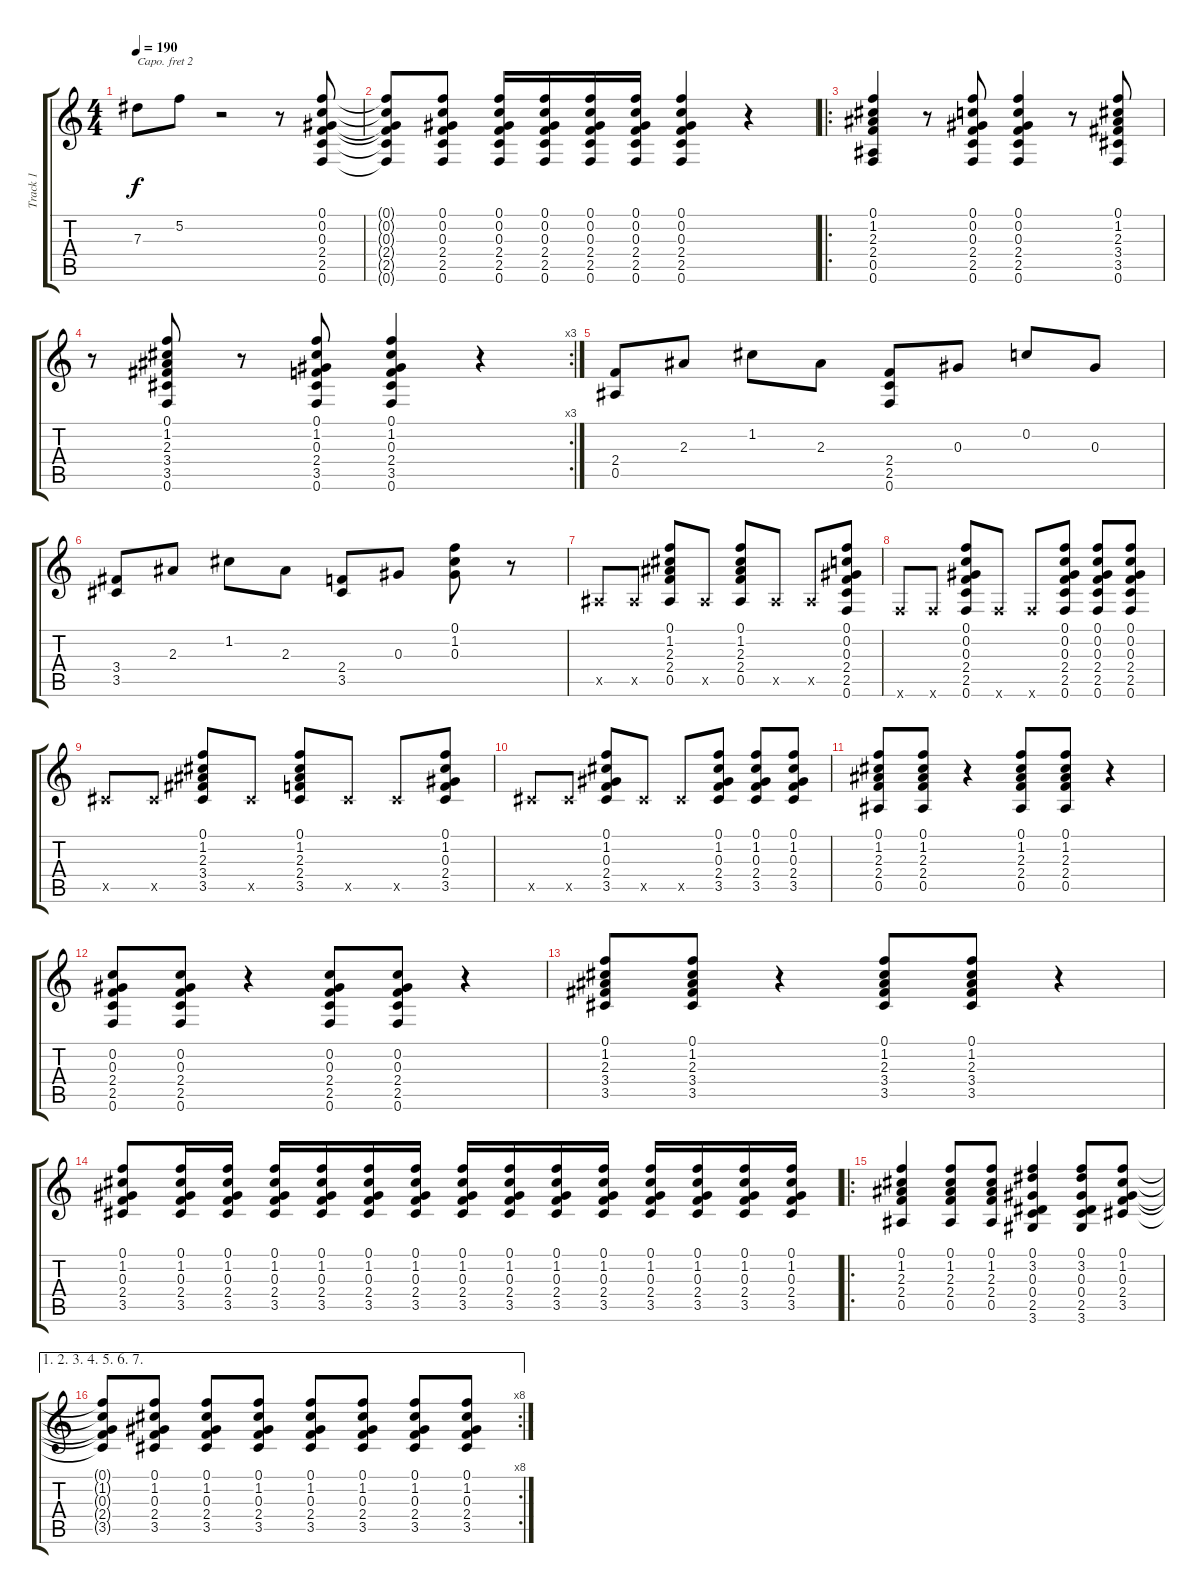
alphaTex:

\track ("Track 1" "Track 1") {instrument acousticguitarsteel}
\staff {score tabs}
\capo 2
\tuning (Eb4 Bb3 Gb3 Db3 Ab2 Eb2) {hide}
\ts (4 4)
\tempo 190
\clef g2
\ks c
7.3.8{dy f} 5.2.8 r.2 r.8 (0.1 0.2 0.3 2.4 2.5 0.6).8 |
(0.1{t} 0.2{t} 0.3{t} 2.4{t} 2.5{t} 0.6{t}).8 (0.1 0.2 0.3 2.4 2.5 0.6).8 (0.1 0.2 0.3 2.4 2.5 0.6).16 (0.1 0.2 0.3 2.4 2.5 0.6).16 (0.1 0.2 0.3 2.4 2.5 0.6).16 (0.1 0.2 0.3 2.4 2.5 0.6).16 (0.1 0.2 0.3 2.4 2.5 0.6).4 r.4 |
\ro
(0.1 1.2 2.3 2.4 0.5 0.6).4 r.8 (0.1 0.2 0.3 2.4 2.5 0.6).8 (0.1 0.2 0.3 2.4 2.5 0.6).4 r.8 (0.1 1.2 2.3 3.4 3.5 0.6).8 |
\rc 3
r.8 (0.1 1.2 2.3 3.4 3.5 0.6).8 r.8 (0.1 1.2 0.3 2.4 3.5 0.6).8 (0.1 1.2 0.3 2.4 3.5 0.6).4 r.4 |
(2.4 0.5).8 2.3.8 1.2.8 2.3.8 (2.4 2.5 0.6).8 0.3.8 0.2.8 0.3.8 |
(3.4 3.5).8 2.3.8 1.2.8 2.3.8 (2.4 3.5).8 0.3.8 (0.1 1.2 0.3).8 r.8 |
0.5{x}.8 0.5{x}.8 (0.1 1.2 2.3 2.4 0.5).8 0.5{x}.8 (0.1 1.2 2.3 2.4 0.5).8 0.5{x}.8 0.5{x}.8 (0.1 0.2 0.3 2.4 2.5 0.6).8 |
0.6{x}.8 0.6{x}.8 (0.1 0.2 0.3 2.4 2.5 0.6).8 0.6{x}.8 0.6{x}.8 (0.1 0.2 0.3 2.4 2.5 0.6).8 (0.1 0.2 0.3 2.4 2.5 0.6).8 (0.1 0.2 0.3 2.4 2.5 0.6).8 |
3.5{x}.8 3.5{x}.8 (0.1 1.2 2.3 3.4 3.5).8 3.5{x}.8 (0.1 1.2 2.3 2.4 3.5).8 3.5{x}.8 3.5{x}.8 (0.1 1.2 0.3 2.4 3.5).8 |
3.5{x}.8 3.5{x}.8 (0.1 1.2 0.3 2.4 3.5).8 3.5{x}.8 3.5{x}.8 (0.1 1.2 0.3 2.4 3.5).8 (0.1 1.2 0.3 2.4 3.5).8 (0.1 1.2 0.3 2.4 3.5).8 |
(0.1 1.2 2.3 2.4 0.5).8 (0.1 1.2 2.3 2.4 0.5).8 r.4 (0.1 1.2 2.3 2.4 0.5).8 (0.1 1.2 2.3 2.4 0.5).8 r.4 |
(0.2 0.3 2.4 2.5 0.6).8 (0.2 0.3 2.4 2.5 0.6).8 r.4 (0.2 0.3 2.4 2.5 0.6).8 (0.2 0.3 2.4 2.5 0.6).8 r.4 |
(0.1 1.2 2.3 3.4 3.5).8 (0.1 1.2 2.3 3.4 3.5).8 r.4 (0.1 1.2 2.3 3.4 3.5).8 (0.1 1.2 2.3 3.4 3.5).8 r.4 |
(0.1 1.2 0.3 2.4 3.5).8 (0.1 1.2 0.3 2.4 3.5).16 (0.1 1.2 0.3 2.4 3.5).16 (0.1 1.2 0.3 2.4 3.5).16 (0.1 1.2 0.3 2.4 3.5).16 (0.1 1.2 0.3 2.4 3.5).16 (0.1 1.2 0.3 2.4 3.5).16 (0.1 1.2 0.3 2.4 3.5).16 (0.1 1.2 0.3 2.4 3.5).16 (0.1 1.2 0.3 2.4 3.5).16 (0.1 1.2 0.3 2.4 3.5).16 (0.1 1.2 0.3 2.4 3.5).16 (0.1 1.2 0.3 2.4 3.5).16 (0.1 1.2 0.3 2.4 3.5).16 (0.1 1.2 0.3 2.4 3.5).16 |
\ro
(0.1 1.2 2.3 2.4 0.5).4 (0.1 1.2 2.3 2.4 0.5).8 (0.1 1.2 2.3 2.4 0.5).8 (0.1 3.2 0.3 0.4 2.5 3.6).4 (0.1 3.2 0.3 0.4 2.5 3.6).8 (0.1 1.2 0.3 2.4 3.5).8 |
\ae (1 2 3 4 5 6 7)
\rc 8
(0.1{t} 1.2{t} 0.3{t} 2.4{t} 3.5{t}).8 (0.1 1.2 0.3 2.4 3.5).8 (0.1 1.2 0.3 2.4 3.5).8 (0.1 1.2 0.3 2.4 3.5).8 (0.1 1.2 0.3 2.4 3.5).8 (0.1 1.2 0.3 2.4 3.5).8 (0.1 1.2 0.3 2.4 3.5).8 (0.1 1.2 0.3 2.4 3.5).8
